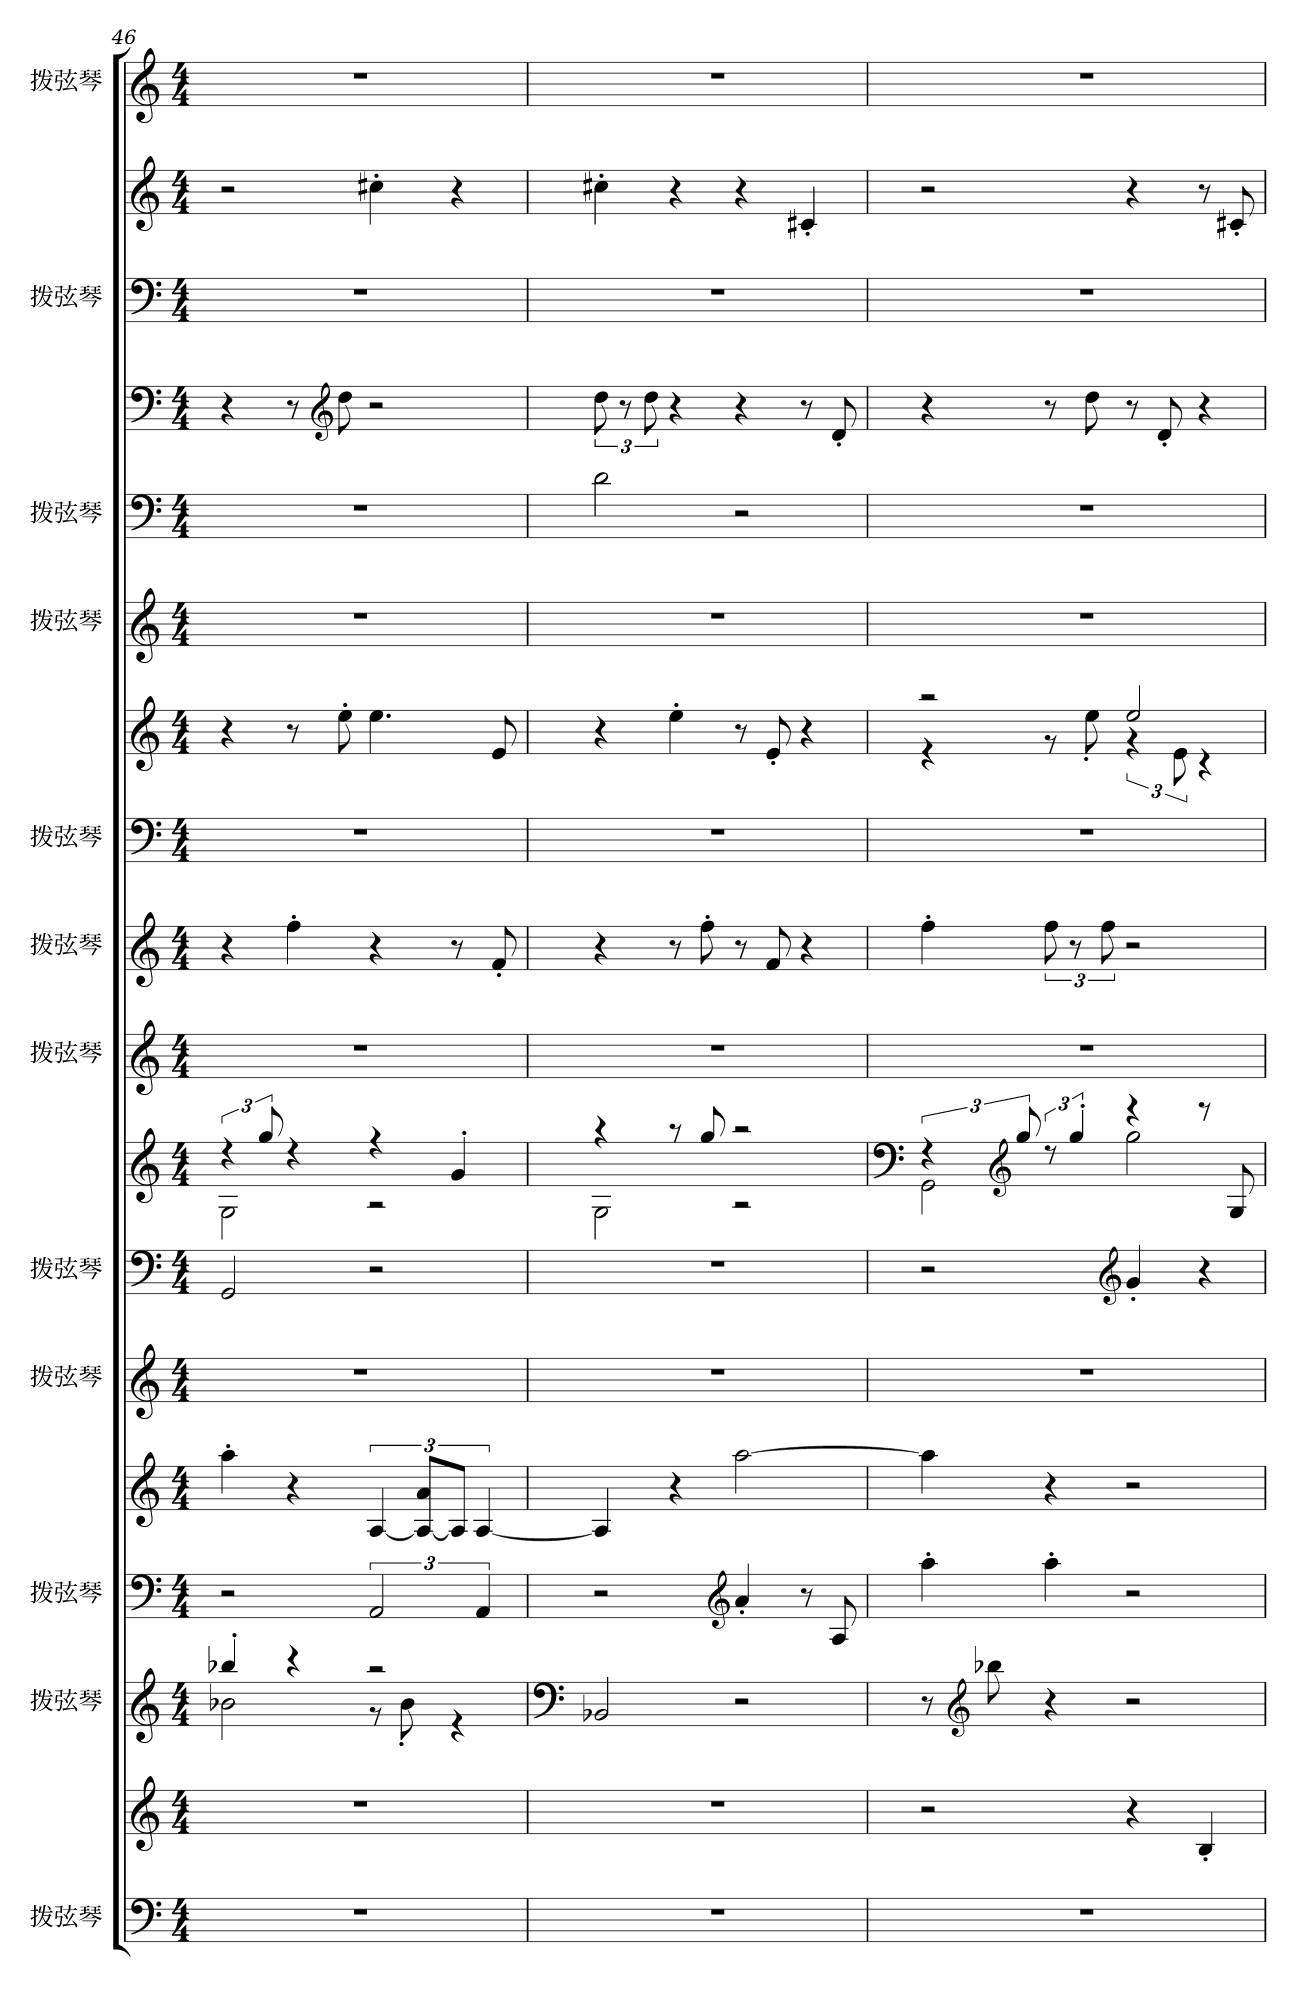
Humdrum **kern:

**kern	**kern	**kern	**kern	**kern	**kern	**kern	**kern	**kern	**kern	**kern	**kern	**kern	**kern	**kern	**kern	**kern	**kern
*part12	*part12	*part11	*part10	*part10	*part9	*part8	*part8	*part7	*part6	*part5	*part5	*part4	*part3	*part3	*part2	*part2	*part1
*staff18	*staff17	*staff16	*staff15	*staff14	*staff13	*staff12	*staff11	*staff10	*staff9	*staff8	*staff7	*staff6	*staff5	*staff4	*staff3	*staff2	*staff1
*I"拨弦琴	*	*I"拨弦琴	*I"拨弦琴	*	*I"拨弦琴	*I"拨弦琴	*	*I"拨弦琴	*I"拨弦琴	*I"拨弦琴	*	*I"拨弦琴	*I"拨弦琴	*	*I"拨弦琴	*	*I"拨弦琴
!!LO:PB:g=z
*clefF4	*clefG2	*clefG2	*clefF4	*clefG2	*clefG2	*clefF4	*clefG2	*clefG2	*clefG2	*clefF4	*clefG2	*clefG2	*clefF4	*clefF4	*clefF4	*clefG2	*clefG2
*k[]	*k[]	*k[]	*k[]	*k[]	*k[]	*k[]	*k[]	*k[]	*k[]	*k[]	*k[]	*k[]	*k[]	*k[]	*k[]	*k[]	*k[]
*M4/4	*M4/4	*M4/4	*M4/4	*M4/4	*M4/4	*M4/4	*M4/4	*M4/4	*M4/4	*M4/4	*M4/4	*M4/4	*M4/4	*M4/4	*M4/4	*M4/4	*M4/4
=46	=46	=46	=46	=46	=46	=46	=46	=46	=46	=46	=46	=46	=46	=46	=46	=46	=46
*	*	*^	*	*	*	*	*^	*	*	*	*	*	*	*	*	*	*
1r	1r	4bb-X'/	2b-X\	2r	4aa'\	1r	2GG/	6r	2G\	1r	4r	1r	4r	1r	1r	4r	1r	2r	1r
.	.	.	.	.	.	.	.	12gg/	.	.	.	.	.	.	.	.	.	.	.
.	.	4r	.	.	4r	.	.	4r	.	.	4ff'\	.	8r	.	.	8r	.	.	.
*	*	*	*	*	*	*	*	*	*	*	*	*	*	*	*	*clefG2	*	*	*
.	.	.	.	.	.	.	.	.	.	.	.	.	8ee'\	.	.	8dd\	.	.	.
.	.	2r	8r	3AA/	[6A/	.	2r	4r	2r	.	4r	.	4.ee\	.	.	2r	.	4cc#X'\	.
.	.	.	8b-'\	.	.	.	.	.	.	.	.	.	.	.	.	.	.	.	.
.	.	.	.	.	12A/_ 12a/L	.	.	.	.	.	.	.	.	.	.	.	.	.	.
.	.	.	4r	.	12A/J]	.	.	4g'/	.	.	8r	.	.	.	.	.	.	4r	.
.	.	.	.	6AA/	[6A/	.	.	.	.	.	.	.	.	.	.	.	.	.	.
.	.	.	.	.	.	.	.	.	.	.	8f'/	.	8e/	.	.	.	.	.	.
*	*	*v	*v	*	*	*	*	*	*	*	*	*	*	*	*	*	*	*	*
=47	=47	=47	=47	=47	=47	=47	=47	=47	=47	=47	=47	=47	=47	=47	=47	=47	=47	=47
*	*	*clefF4	*	*	*	*	*	*	*	*	*	*	*	*	*	*	*	*
1r	1r	2BB-X/	2r	4A/]	1r	1r	4r	2G\	1r	4r	1r	4r	1r	2d\	12dd\	1r	4cc#X'\	1r
.	.	.	.	.	.	.	.	.	.	.	.	.	.	.	12r	.	.	.
.	.	.	.	.	.	.	.	.	.	.	.	.	.	.	12dd\	.	.	.
.	.	.	.	4r	.	.	8r	.	.	8r	.	4ee'\	.	.	4r	.	4r	.
.	.	.	.	.	.	.	8gg/	.	.	8ff'\	.	.	.	.	.	.	.	.
*	*	*	*clefG2	*	*	*	*	*	*	*	*	*	*	*	*	*	*	*
.	.	2r	4a'/	[2aa\	.	.	2r	2r	.	8r	.	8r	.	2r	4r	.	4r	.
.	.	.	.	.	.	.	.	.	.	8f/	.	8e'/	.	.	.	.	.	.
.	.	.	8r	.	.	.	.	.	.	4r	.	4r	.	.	8r	.	4c#X'/	.
.	.	.	8A/	.	.	.	.	.	.	.	.	.	.	.	8d'/	.	.	.
!!LO:PB:g=z
=48	=48	=48	=48	=48	=48	=48	=48	=48	=48	=48	=48	=48	=48	=48	=48	=48	=48	=48
*	*	*	*	*	*	*	*clefF4	*	*	*	*	*	*	*	*	*	*	*
*	*	*	*	*	*	*	*	*	*	*	*	*^	*	*	*	*	*	*
1r	2r	8r	4aa'\	4aa\]	1r	2r	6r	2GG\	1r	4ff'\	1r	2r	4r	1r	1r	4r	1r	2r	1r
*	*	*clefG2	*	*	*	*	*	*	*	*	*	*	*	*	*	*	*	*	*
.	.	8bb-X\	.	.	.	.	.	.	.	.	.	.	.	.	.	.	.	.	.
*	*	*	*	*	*	*	*clefG2	*	*	*	*	*	*	*	*	*	*	*	*
.	.	.	.	.	.	.	12gg/	.	.	.	.	.	.	.	.	.	.	.	.
.	.	4r	4aa'\	4r	.	.	12r	.	.	12ff\	.	.	8r	.	.	8r	.	.	.
.	.	.	.	.	.	.	6gg'/	.	.	12r	.	.	.	.	.	.	.	.	.
.	.	.	.	.	.	.	.	.	.	.	.	.	8ee'\	.	.	8dd\	.	.	.
.	.	.	.	.	.	.	.	.	.	12ff\	.	.	.	.	.	.	.	.	.
*	*	*	*	*	*	*clefG2	*	*	*	*	*	*	*	*	*	*	*	*	*
.	4r	2r	2r	2r	.	4g'/	4r	2gg\	.	2r	.	2ee/	6r	.	.	8r	.	4r	.
.	.	.	.	.	.	.	.	.	.	.	.	.	.	.	.	8d'/	.	.	.
.	.	.	.	.	.	.	.	.	.	.	.	.	12e\	.	.	.	.	.	.
.	4B'/	.	.	.	.	4r	8r	.	.	.	.	.	4r	.	.	4r	.	8r	.
.	.	.	.	.	.	.	8G/	.	.	.	.	.	.	.	.	.	.	8c#X'/	.
*	*	*	*	*	*	*	*v	*v	*	*	*	*v	*v	*	*	*	*	*	*
=	=	=	=	=	=	=	=	=	=	=	=	=	=	=	=	=	=
*-	*-	*-	*-	*-	*-	*-	*-	*-	*-	*-	*-	*-	*-	*-	*-	*-	*-
